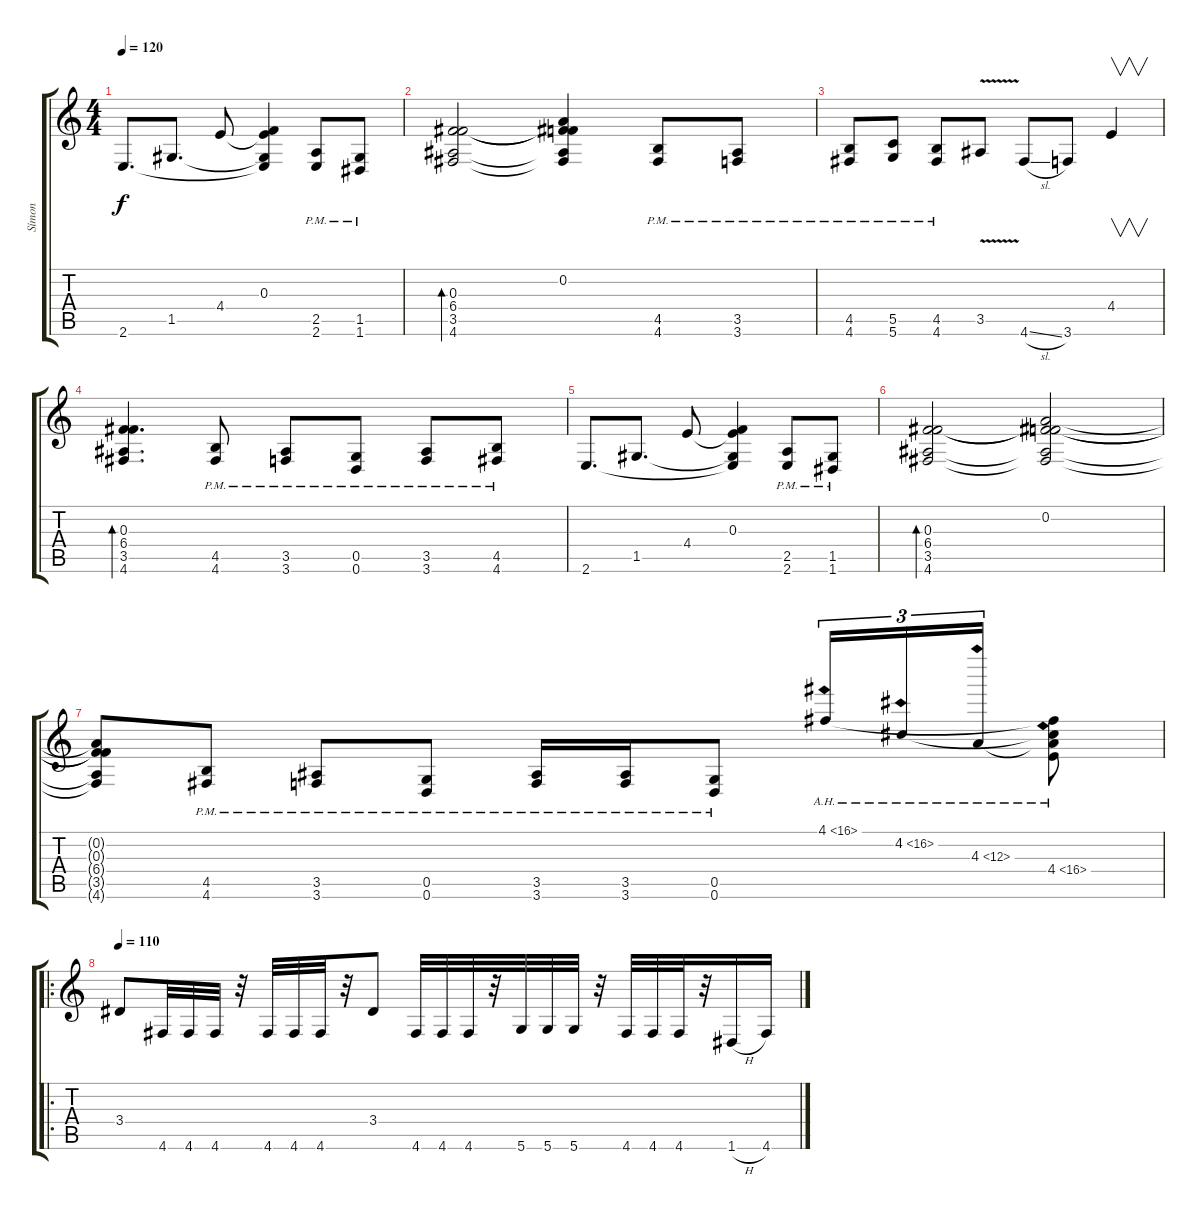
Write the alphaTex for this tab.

\track ("Símon" "Símon") {instrument distortionguitar}
\staff {score tabs}
\tuning (D4 A3 F3 C3 G2 D2) {hide}
\ts (4 4)
\tempo 120
\clef g2
\ks c
2.6.8{d dy f} 1.5.8{d} 4.4.8 (0.3 4.4{t} 1.5{t} 2.6{t}).4 (2.5{pm} 2.6{pm}).8 (1.5{pm} 1.6{pm}).8 |
(0.3 6.4 3.5 4.6).2{bd 480} (0.2 0.3{t} 6.4{t} 3.5{t} 4.6{t}).4 (4.5{pm} 4.6{pm}).8 (3.5{pm} 3.6{pm}).8 |
(4.5{pm} 4.6{pm}).8 (5.5{pm} 5.6{pm}).8 (4.5{pm} 4.6{pm}).8 3.5{v}.8 4.6{sl}.8 3.6.8 4.4.4{v} |
(0.3 6.4 3.5 4.6).4{d bd 480} (4.5{pm} 4.6{pm}).8 (3.5{pm} 3.6{pm}).8 (0.5{pm} 0.6{pm}).8 (3.5{pm} 3.6{pm}).8 (4.5{pm} 4.6{pm}).8 |
2.6.8{d} 1.5.8{d} 4.4.8 (0.3 4.4{t} 1.5{t} 2.6{t}).4 (2.5{pm} 2.6{pm}).8 (1.5{pm} 1.6{pm}).8 |
(0.3 6.4 3.5 4.6).2{bd 480} (0.2 0.3{t} 6.4{t} 3.5{t} 4.6{t}).2 |
(0.2{t} 0.3{t} 6.4{t} 3.5{t} 4.6{t}).8 (4.5{pm} 4.6{pm}).8 (3.5{pm} 3.6{pm}).8 (0.5{pm} 0.6{pm}).8 (3.5{pm} 3.6{pm}).16 (3.5{pm} 3.6{pm}).16 (0.5{pm} 0.6{pm}).8 4.1{ah 12}.16{tu (3 2)} 4.2{ah 12}.16{tu (3 2)} 4.3{ah 8}.16{tu (3 2)} (4.1{t} 4.2{t} 4.3{t} 4.4{ah 12}).8 |
\ro
\tempo 110
3.4.8 4.6.32 4.6.32 4.6.32 r.32 4.6.32 4.6.32 4.6.32 r.32 3.4.8 4.6.32 4.6.32 4.6.32 r.32 5.6.32 5.6.32 5.6.32 r.32 4.6.32 4.6.32 4.6.32 r.32 1.6{h}.16 4.6.16
